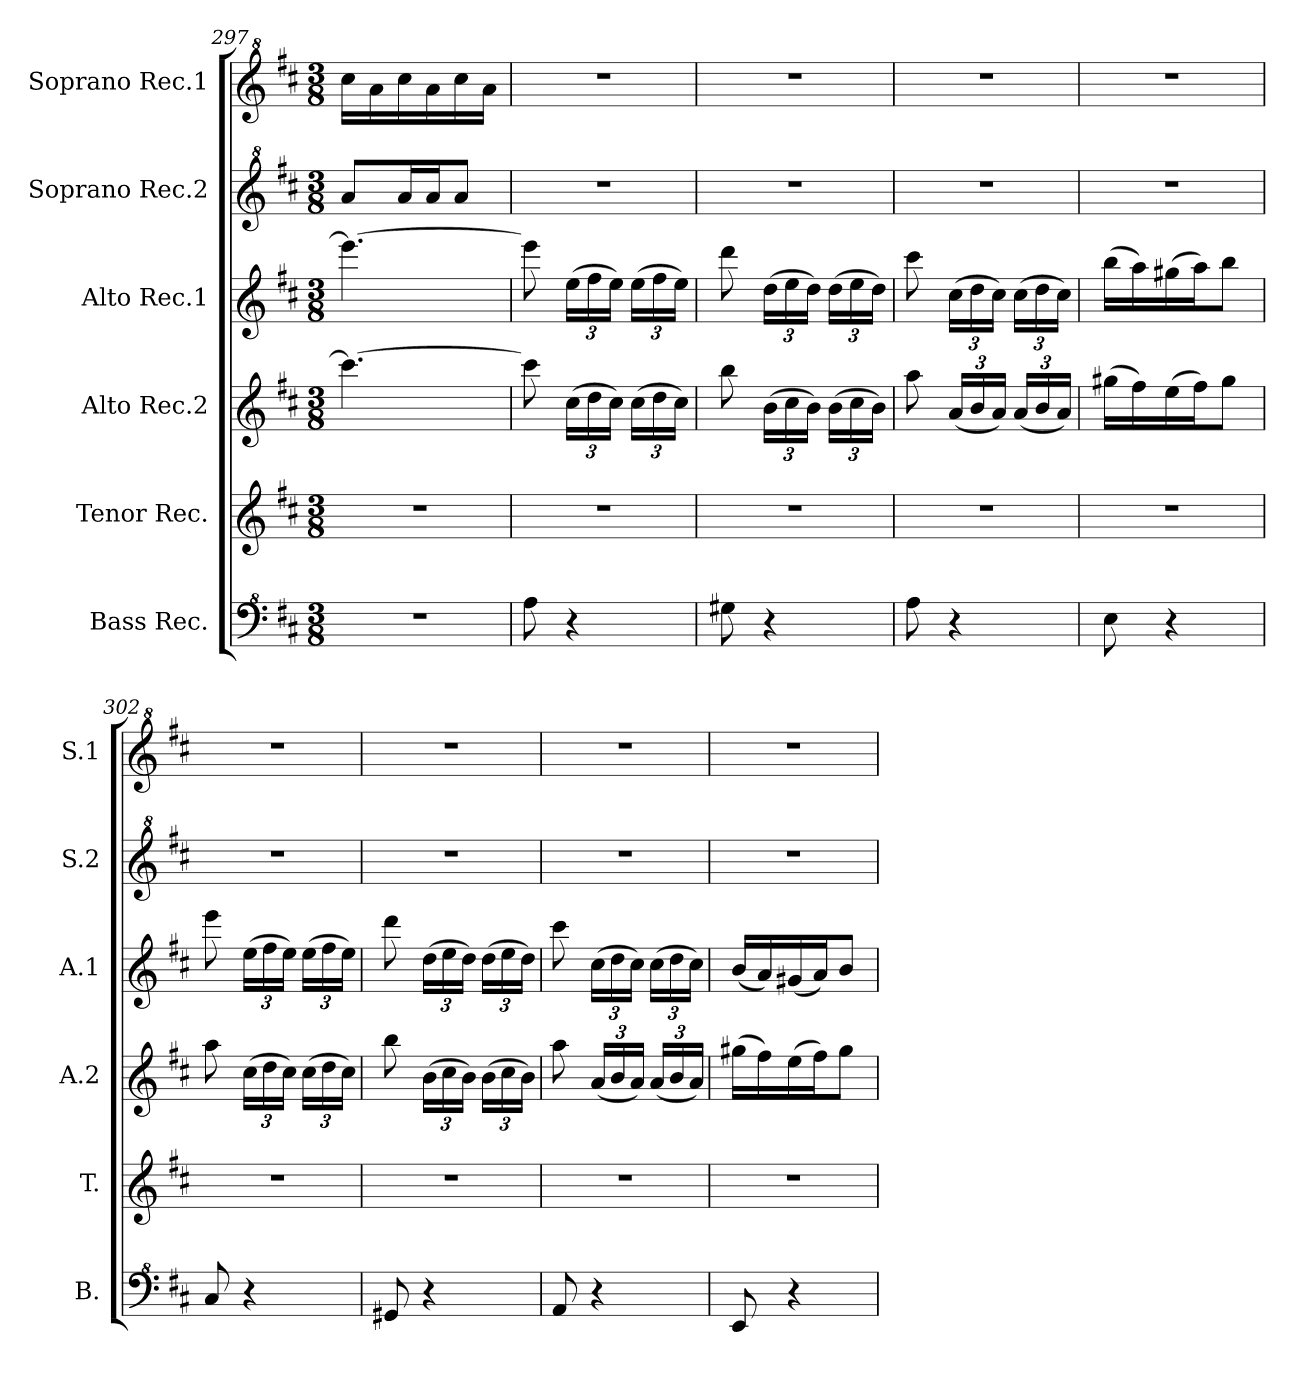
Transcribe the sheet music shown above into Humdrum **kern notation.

**kern	**kern	**kern	**kern	**kern	**kern
*part6	*part5	*part4	*part3	*part2	*part1
*staff6	*staff5	*staff4	*staff3	*staff2	*staff1
*I"Bass Rec.	*I"Tenor Rec.	*I"Alto Rec.2	*I"Alto Rec.1	*I"Soprano Rec.2	*I"Soprano Rec.1
*I'B.	*I'T.	*I'A.2	*I'A.1	*I'S.2	*I'S.1
*clefF^4	*clefG2	*clefG2	*clefG2	*clefG^2	*clefG^2
*k[f#c#]	*k[f#c#]	*k[f#c#]	*k[f#c#]	*k[f#c#]	*k[f#c#]
*D:	*D:	*D:	*D:	*D:	*D:
*M3/8	*M3/8	*M3/8	*M3/8	*M3/8	*M3/8
=297	=297	=297	=297	=297	=297
4.r	4.r	4.ccc#\_	4.eee\_	8aa/L	16ccc#\LL
.	.	.	.	.	16aa\
.	.	.	.	16aa/L	16ccc#\
.	.	.	.	16aa/J	16aa\
.	.	.	.	8aa/J	16ccc#\
.	.	.	.	.	16aa\JJ
=298	=298	=298	=298	=298	=298
8a\	4.r	8ccc#\]	8eee\]	4.r	4.r
*	*	*Xbrackettup	*Xbrackettup	*	*
4r	.	(>24cc#\LL	(>24ee\LL	.	.
.	.	24dd\	24ff#\	.	.
.	.	24cc#\JJ)	24ee\JJ)	.	.
.	.	(>24cc#\LL	(>24ee\LL	.	.
.	.	24dd\	24ff#\	.	.
.	.	24cc#\JJ)	24ee\JJ)	.	.
=299	=299	=299	=299	=299	=299
8g#X\	4.r	8bb\	8ddd\	4.r	4.r
4r	.	(>24b\LL	(>24dd\LL	.	.
.	.	24cc#\	24ee\	.	.
.	.	24b\JJ)	24dd\JJ)	.	.
.	.	(>24b\LL	(>24dd\LL	.	.
.	.	24cc#\	24ee\	.	.
.	.	24b\JJ)	24dd\JJ)	.	.
=300	=300	=300	=300	=300	=300
8a\	4.r	8aa\	8ccc#\	4.r	4.r
4r	.	(>24a/LL	(>24cc#\LL	.	.
.	.	24b/	24dd\	.	.
.	.	24a/JJ)	24cc#\JJ)	.	.
.	.	(>24a/LL	(>24cc#\LL	.	.
.	.	24b/	24dd\	.	.
.	.	24a/JJ)	24cc#\JJ)	.	.
=301	=301	=301	=301	=301	=301
8e\	4.r	(>16gg#X\LL	(>16bb\LL	4.r	4.r
.	.	16ff#\)	16aa\)	.	.
4r	.	(>16ee\	(>16gg#X\	.	.
.	.	16ff#\J)	16aa\J)	.	.
.	.	8gg#\J	8bb\J	.	.
!!LO:PB:g=z
=302	=302	=302	=302	=302	=302
8c#/	4.r	8aa\	8eee\	4.r	4.r
4r	.	(>24cc#\LL	(>24ee\LL	.	.
.	.	24dd\	24ff#\	.	.
.	.	24cc#\JJ)	24ee\JJ)	.	.
.	.	(>24cc#\LL	(>24ee\LL	.	.
.	.	24dd\	24ff#\	.	.
.	.	24cc#\JJ)	24ee\JJ)	.	.
=303	=303	=303	=303	=303	=303
8G#X/	4.r	8bb\	8ddd\	4.r	4.r
4r	.	(>24b\LL	(>24dd\LL	.	.
.	.	24cc#\	24ee\	.	.
.	.	24b\JJ)	24dd\JJ)	.	.
.	.	(>24b\LL	(>24dd\LL	.	.
.	.	24cc#\	24ee\	.	.
.	.	24b\JJ)	24dd\JJ)	.	.
=304	=304	=304	=304	=304	=304
8A/	4.r	8aa\	8ccc#\	4.r	4.r
4r	.	(>24a/LL	(>24cc#\LL	.	.
.	.	24b/	24dd\	.	.
.	.	24a/JJ)	24cc#\JJ)	.	.
.	.	(>24a/LL	(>24cc#\LL	.	.
.	.	24b/	24dd\	.	.
.	.	24a/JJ)	24cc#\JJ)	.	.
=305	=305	=305	=305	=305	=305
8E/	4.r	(>16gg#X\LL	(16b/LL	4.r	4.r
.	.	16ff#\)	16a/)	.	.
4r	.	(>16ee\	(16g#X/	.	.
.	.	16ff#\J)	16a/J)	.	.
.	.	8gg#\J	8b/J	.	.
=	=	=	=	=	=
*-	*-	*-	*-	*-	*-
